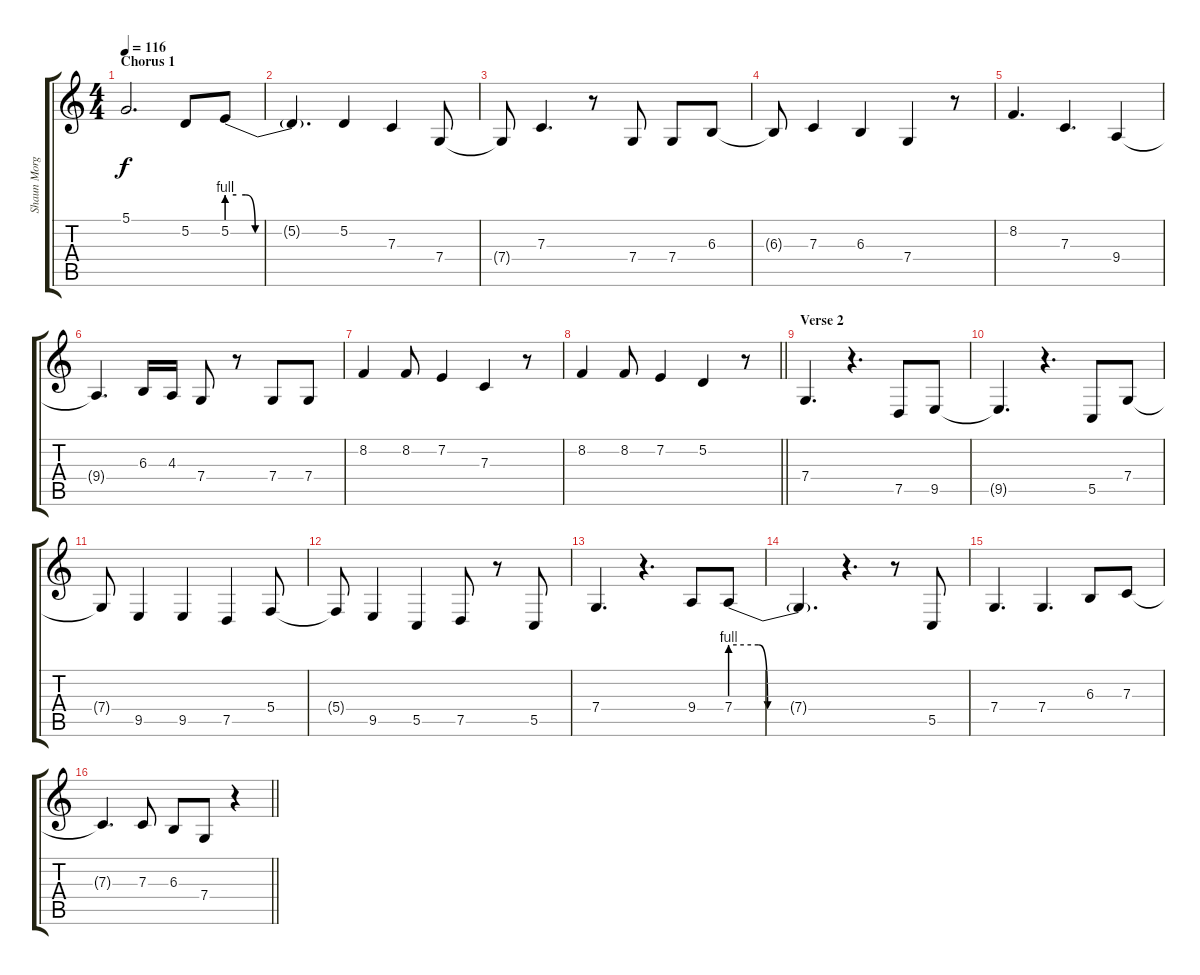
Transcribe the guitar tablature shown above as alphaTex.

\track ("Shaun Morgan (Voice)" "Shaun Morg") {instrument lead2sawtooth}
\staff {score tabs}
\tuning (D4 A3 F3 C3 G2 C2) {hide}
\ts (4 4)
\section ("" "Chorus 1")
\tempo 116
\clef g2
\ks c
5.1.2{d dy f} 5.2.8 5.2{be (custom 0 4 5 4 10 4 15 0 30 0 60 0)}.8 |
5.2{t}.4{d} 5.2.4 7.3.4 7.4.8 |
7.4{t}.8 7.3.4{d} r.8 7.4.8 7.4.8 6.3.8 |
6.3{t}.8 7.3.4 6.3.4 7.4.4 r.8 |
8.2.4{d} 7.3.4{d} 9.4.4 |
9.4{t}.4{d} 6.3.16 4.3.16 7.4.8 r.8 7.4.8 7.4.8 |
8.2.4 8.2.8 7.2.4 7.3.4 r.8 |
\barLineRight lightlight
8.2.4 8.2.8 7.2.4 5.2.4 r.8 |
\section ("" "Verse 2")
7.4.4{d} r.4{d} 7.5.8 9.5.8 |
9.5{t}.4{d} r.4{d} 5.5.8 7.4.8 |
7.4{t}.8 9.5.4 9.5.4 7.5.4 5.4.8 |
5.4{t}.8 9.5.4 5.5.4 7.5.8 r.8 5.5.8 |
7.4.4{d} r.4{d} 9.4.8 7.4{be (custom 0 4 15 4 20 0 30 0 60 0)}.8 |
7.4{t}.4{d} r.4{d} r.8 5.5.8 |
7.4.4{d} 7.4.4{d} 6.3.8 7.3.8 |
\barLineRight lightlight
7.3{t}.4{d} 7.3.8 6.3.8 7.4.8 r.4
